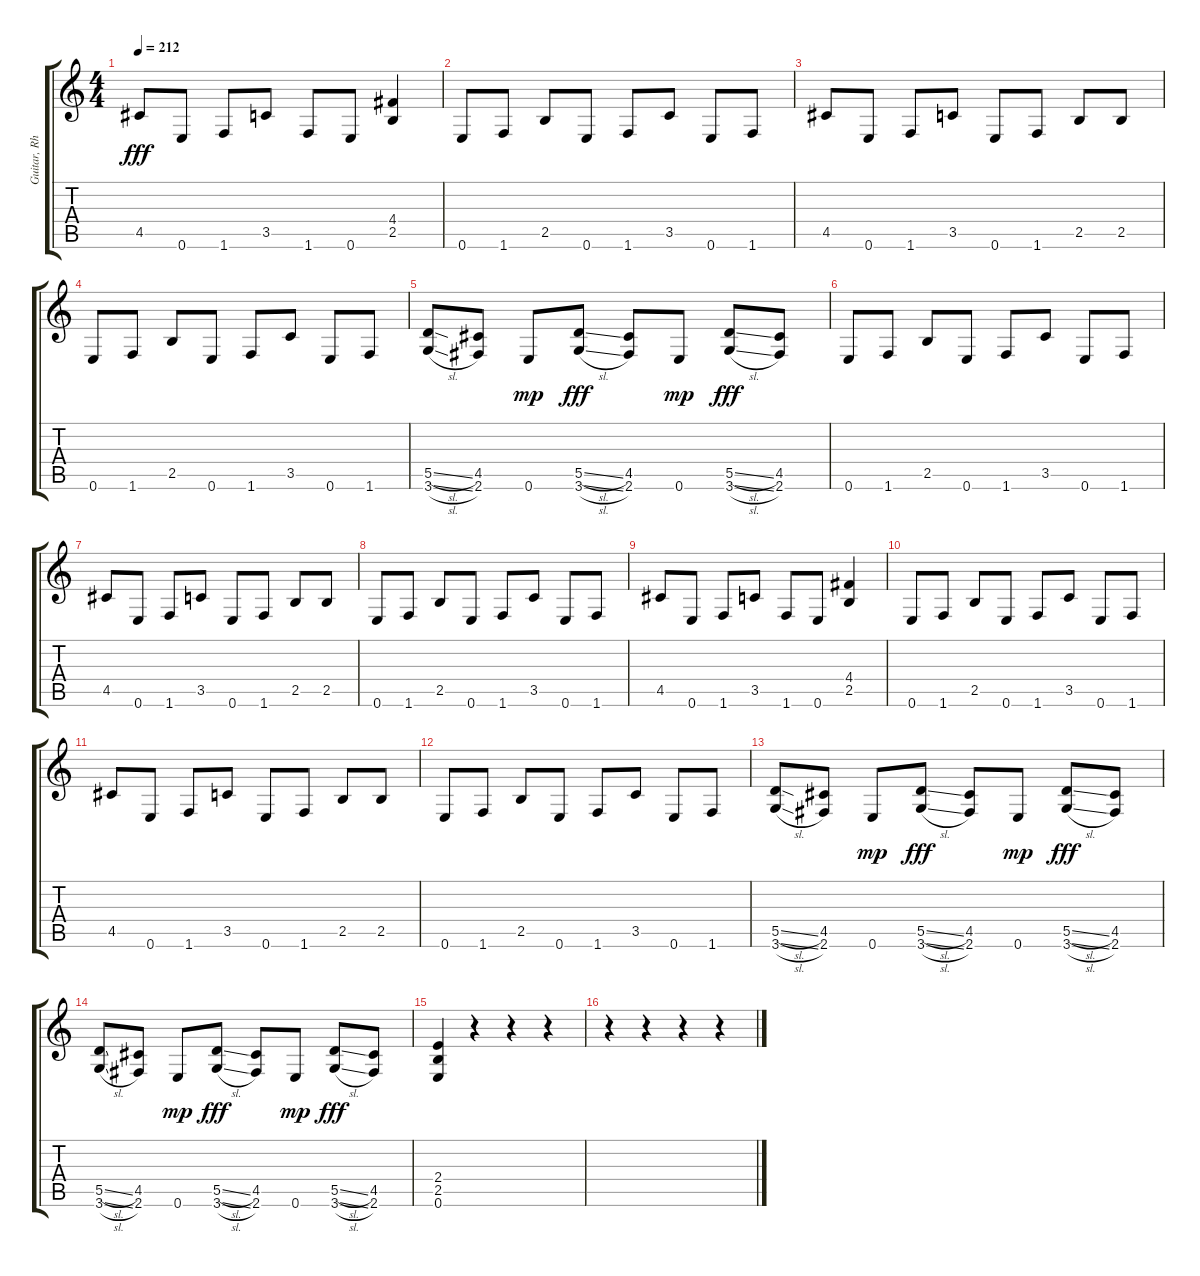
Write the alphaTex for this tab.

\track ("Guitar, Rhythm (Hetfield)" "Guitar, Rh") {instrument distortionguitar}
\staff {score tabs}
\tuning (E4 B3 G3 D3 A2 E2) {hide}
\ts (4 4)
\tempo 212
\clef g2
\ks c
4.5.8{dy fff} 0.6.8 1.6.8 3.5.8 1.6.8 0.6.8 (4.4 2.5).4 |
0.6.8 1.6.8 2.5.8 0.6.8 1.6.8 3.5.8 0.6.8 1.6.8 |
4.5.8 0.6.8 1.6.8 3.5.8 0.6.8 1.6.8 2.5.8 2.5.8 |
0.6.8 1.6.8 2.5.8 0.6.8 1.6.8 3.5.8 0.6.8 1.6.8 |
(5.5{sl} 3.6{sl}).8 (4.5 2.6).8 0.6.8{dy mp} (5.5{sl} 3.6{sl}).8{dy fff} (4.5 2.6).8 0.6.8{dy mp} (5.5{sl} 3.6{sl}).8{dy fff} (4.5 2.6).8 |
0.6.8 1.6.8 2.5.8 0.6.8 1.6.8 3.5.8 0.6.8 1.6.8 |
4.5.8 0.6.8 1.6.8 3.5.8 0.6.8 1.6.8 2.5.8 2.5.8 |
0.6.8 1.6.8 2.5.8 0.6.8 1.6.8 3.5.8 0.6.8 1.6.8 |
4.5.8 0.6.8 1.6.8 3.5.8 1.6.8 0.6.8 (4.4 2.5).4 |
0.6.8 1.6.8 2.5.8 0.6.8 1.6.8 3.5.8 0.6.8 1.6.8 |
4.5.8 0.6.8 1.6.8 3.5.8 0.6.8 1.6.8 2.5.8 2.5.8 |
0.6.8 1.6.8 2.5.8 0.6.8 1.6.8 3.5.8 0.6.8 1.6.8 |
(5.5{sl} 3.6{sl}).8 (4.5 2.6).8 0.6.8{dy mp} (5.5{sl} 3.6{sl}).8{dy fff} (4.5 2.6).8 0.6.8{dy mp} (5.5{sl} 3.6{sl}).8{dy fff} (4.5 2.6).8 |
(5.5{sl} 3.6{sl}).8 (4.5 2.6).8 0.6.8{dy mp} (5.5{sl} 3.6{sl}).8{dy fff} (4.5 2.6).8 0.6.8{dy mp} (5.5{sl} 3.6{sl}).8{dy fff} (4.5 2.6).8 |
(2.4 2.5 0.6).4 r.4 r.4 r.4 |
r.4 r.4 r.4 r.4
